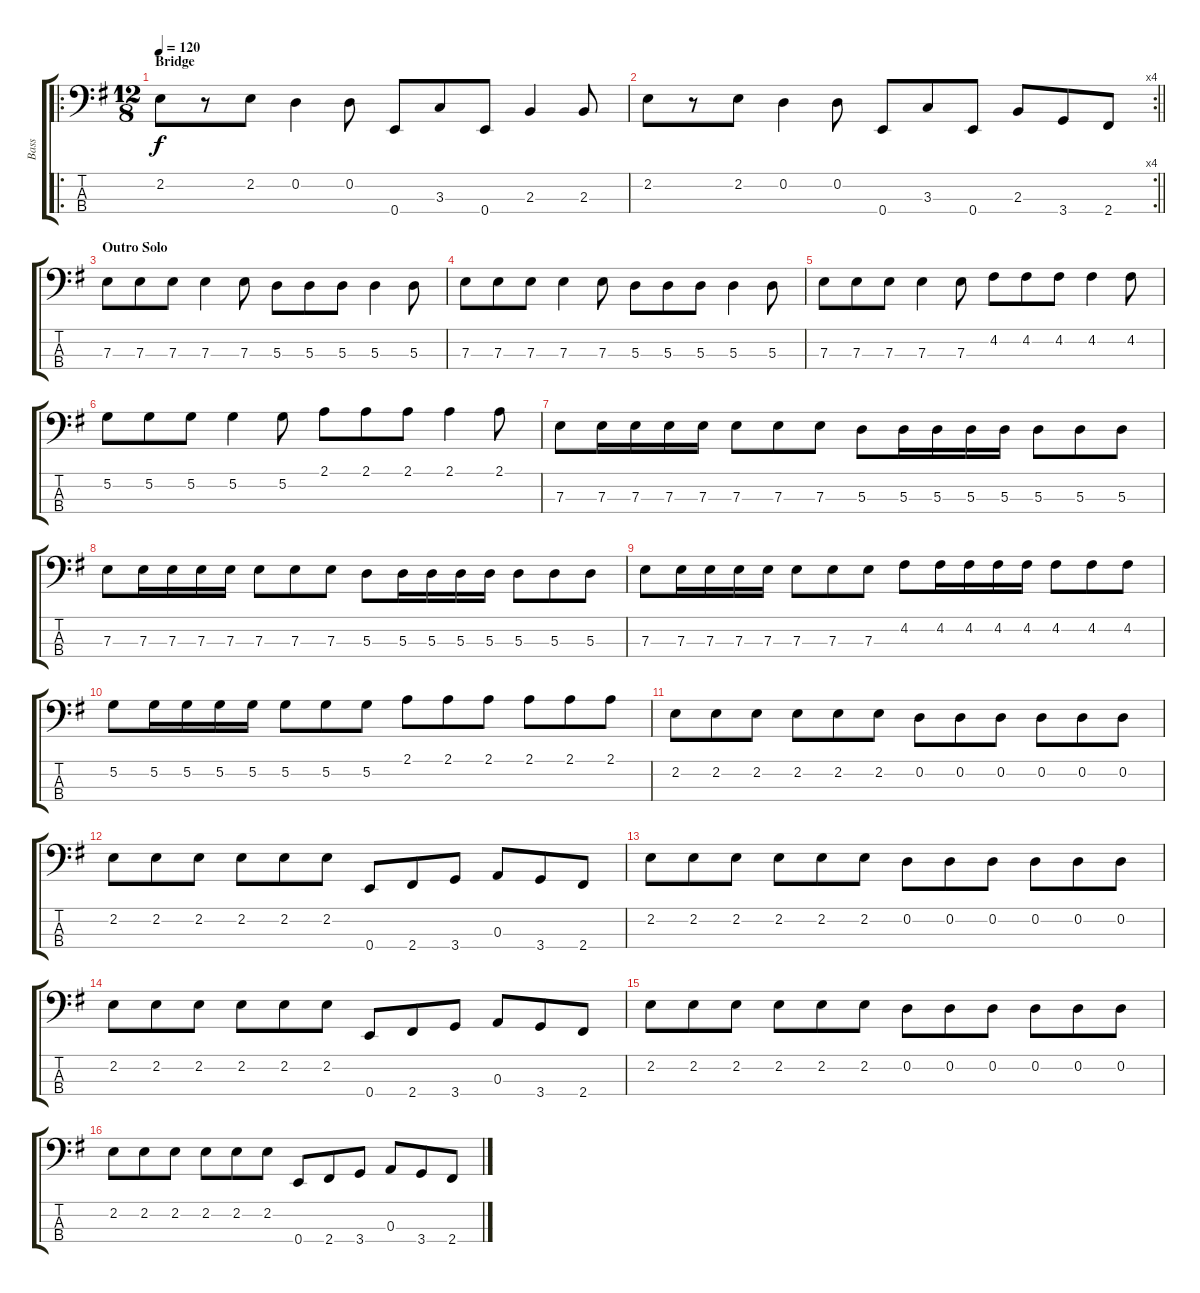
\track ("Bass" "Bass") {instrument electricbassfinger}
\staff {score tabs}
\tuning (G2 D2 A1 E1) {hide}
\ro
\ts (12 8)
\section ("" "Bridge")
\tempo 120
\clef f4
\ks eminor
2.2.8{dy f} r.8 2.2.8 0.2.4 0.2.8 0.4.8 3.3.8 0.4.8 2.3.4 2.3.8 |
\rc 4
\barLineRight lightlight
2.2.8 r.8 2.2.8 0.2.4 0.2.8 0.4.8 3.3.8 0.4.8 2.3.8 3.4.8 2.4.8 |
\section ("" "Outro Solo")
7.3.8 7.3.8 7.3.8 7.3.4 7.3.8 5.3.8 5.3.8 5.3.8 5.3.4 5.3.8 |
7.3.8 7.3.8 7.3.8 7.3.4 7.3.8 5.3.8 5.3.8 5.3.8 5.3.4 5.3.8 |
7.3.8 7.3.8 7.3.8 7.3.4 7.3.8 4.2.8 4.2.8 4.2.8 4.2.4 4.2.8 |
5.2.8 5.2.8 5.2.8 5.2.4 5.2.8 2.1.8 2.1.8 2.1.8 2.1.4 2.1.8 |
7.3.8 7.3.16 7.3.16 7.3.16 7.3.16 7.3.8 7.3.8 7.3.8 5.3.8 5.3.16 5.3.16 5.3.16 5.3.16 5.3.8 5.3.8 5.3.8 |
7.3.8 7.3.16 7.3.16 7.3.16 7.3.16 7.3.8 7.3.8 7.3.8 5.3.8 5.3.16 5.3.16 5.3.16 5.3.16 5.3.8 5.3.8 5.3.8 |
7.3.8 7.3.16 7.3.16 7.3.16 7.3.16 7.3.8 7.3.8 7.3.8 4.2.8 4.2.16 4.2.16 4.2.16 4.2.16 4.2.8 4.2.8 4.2.8 |
5.2.8 5.2.16 5.2.16 5.2.16 5.2.16 5.2.8 5.2.8 5.2.8 2.1.8 2.1.8 2.1.8 2.1.8 2.1.8 2.1.8 |
2.2.8 2.2.8 2.2.8 2.2.8 2.2.8 2.2.8 0.2.8 0.2.8 0.2.8 0.2.8 0.2.8 0.2.8 |
2.2.8 2.2.8 2.2.8 2.2.8 2.2.8 2.2.8 0.4.8 2.4.8 3.4.8 0.3.8 3.4.8 2.4.8 |
2.2.8 2.2.8 2.2.8 2.2.8 2.2.8 2.2.8 0.2.8 0.2.8 0.2.8 0.2.8 0.2.8 0.2.8 |
2.2.8 2.2.8 2.2.8 2.2.8 2.2.8 2.2.8 0.4.8 2.4.8 3.4.8 0.3.8 3.4.8 2.4.8 |
2.2.8 2.2.8 2.2.8 2.2.8 2.2.8 2.2.8 0.2.8 0.2.8 0.2.8 0.2.8 0.2.8 0.2.8 |
2.2.8 2.2.8 2.2.8 2.2.8 2.2.8 2.2.8 0.4.8 2.4.8 3.4.8 0.3.8 3.4.8 2.4.8
